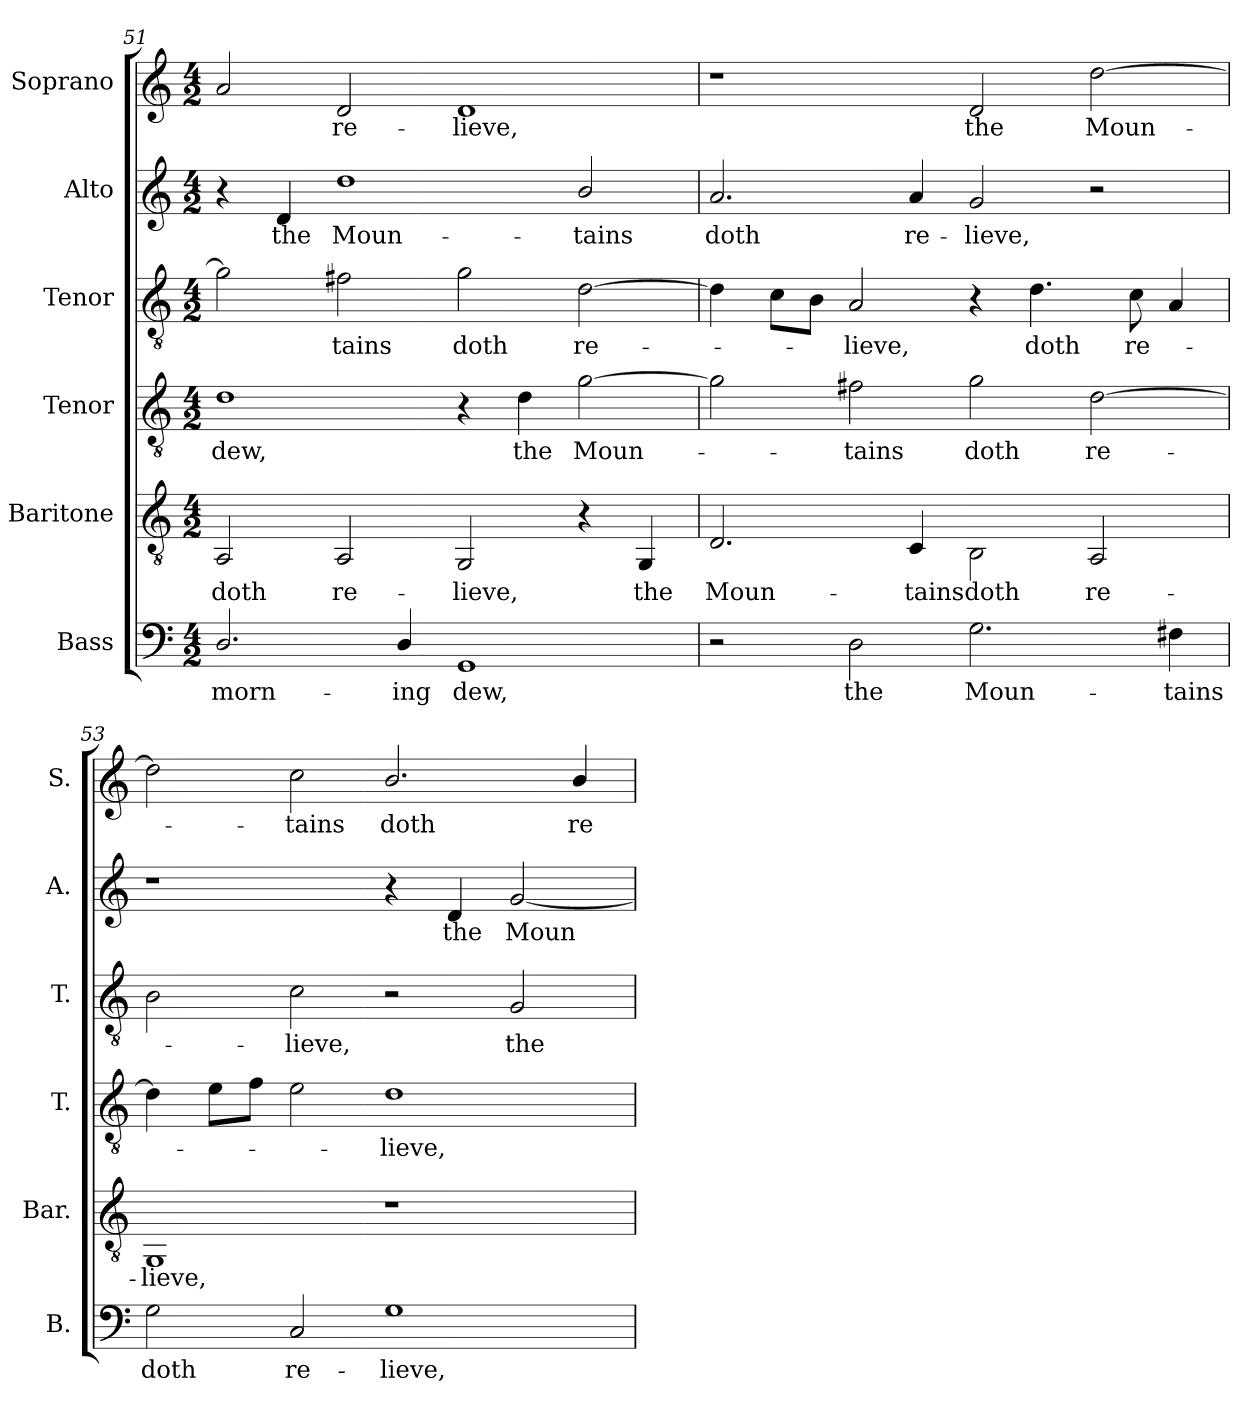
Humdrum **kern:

**kern	**text	**kern	**text	**kern	**text	**kern	**text	**kern	**text	**kern	**text
*part6	*part6	*part5	*part5	*part4	*part4	*part3	*part3	*part2	*part2	*part1	*part1
*staff6	*staff6	*staff5	*staff5	*staff4	*staff4	*staff3	*staff3	*staff2	*staff2	*staff1	*staff1
*I"Bass	*	*I"Baritone	*	*I"Tenor	*	*I"Tenor	*	*I"Alto	*	*I"Soprano	*
*I'B.	*	*I'Bar.	*	*I'T.	*	*I'T.	*	*I'A.	*	*I'S.	*
*clefF4	*	*clefGv2	*	*clefGv2	*	*clefGv2	*	*clefG2	*	*clefG2	*
*	*	*	*	*ITrd7c12	*	*ITrd7c12	*	*	*	*	*
*k[]	*	*k[]	*	*k[]	*	*k[]	*	*k[]	*	*k[]	*
*C:	*	*C:	*	*C:	*	*C:	*	*C:	*	*C:	*
*M4/2	*	*M4/2	*	*M4/2	*	*M4/2	*	*M4/2	*	*M4/2	*
=51	=51	=51	=51	=51	=51	=51	=51	=51	=51	=51	=51
!	!LO:LY:b:color=#000000	!	!	!	!	!	!	!	!	!	!
!	!	!	!LO:LY:b:color=#000000	!	!	!	!	!	!	!	!
!	!	!	!	!	!LO:LY:b:color=#000000	!	!	!	!	!	!
2.Di/	morn-	2AAi/	doth	1Di	dew,	2Gi\]	.	4r	.	2ai/	.
!	!	!	!	!	!	!	!	!	!LO:LY:b:color=#000000	!	!
.	.	.	.	.	.	.	.	4di/	the	.	.
!	!	!	!LO:LY:b:color=#000000	!	!	!	!	!	!	!	!
!	!	!	!	!	!	!	!LO:LY:b:color=#000000	!	!	!	!
!	!	!	!	!	!	!	!	!	!LO:LY:b:color=#000000	!	!
!	!	!	!	!	!	!	!	!	!	!	!LO:LY:b:color=#000000
.	.	2AAi/	re-	.	.	2F#Xi\	-tains	1ddi	Moun-	2di/	re-
!	!LO:LY:b:color=#000000	!	!	!	!	!	!	!	!	!	!
4Di/	-ing	.	.	.	.	.	.	.	.	.	.
!	!LO:LY:b:color=#000000	!	!	!	!	!	!	!	!	!	!
!	!	!	!LO:LY:b:color=#000000	!	!	!	!	!	!	!	!
!	!	!	!	!	!	!	!LO:LY:b:color=#000000	!	!	!	!
!	!	!	!	!	!	!	!	!	!	!	!LO:LY:b:color=#000000
1GGi	dew,	2GGi/	-lieve,	4r	.	2Gi\	doth	.	.	1di	-lieve,
!	!	!	!	!	!LO:LY:b:color=#000000	!	!	!	!	!	!
.	.	.	.	4Di\	the	.	.	.	.	.	.
!	!	!	!	!	!LO:LY:b:color=#000000	!	!	!	!	!	!
!	!	!	!	!	!	!	!LO:LY:b:color=#000000	!	!	!	!
!	!	!	!	!	!	!	!	!	!LO:LY:b:color=#000000	!	!
.	.	4r	.	[2Gi\	Moun-	[2Di\	re-	2bi/	-tains	.	.
!	!	!	!LO:LY:b:color=#000000	!	!	!	!	!	!	!	!
.	.	4GGi/	the	.	.	.	.	.	.	.	.
=52	=52	=52	=52	=52	=52	=52	=52	=52	=52	=52	=52
!	!	!	!LO:LY:b:color=#000000	!	!	!	!	!	!	!	!
!	!	!	!	!	!	!	!	!	!LO:LY:b:color=#000000	!	!
2r	.	2.Di/	Moun-	2Gi\]	.	4Di\]	.	2.ai/	doth	1r	.
.	.	.	.	.	.	8Ci\L	.	.	.	.	.
.	.	.	.	.	.	8BBi\J	.	.	.	.	.
!	!LO:LY:b:color=#000000	!	!	!	!	!	!	!	!	!	!
!	!	!	!	!	!LO:LY:b:color=#000000	!	!	!	!	!	!
!	!	!	!	!	!	!	!LO:LY:b:color=#000000	!	!	!	!
2Di\	the	.	.	2F#Xi\	-tains	2AAi/	-lieve,	.	.	.	.
!	!	!	!LO:LY:b:color=#000000	!	!	!	!	!	!	!	!
!	!	!	!	!	!	!	!	!	!LO:LY:b:color=#000000	!	!
.	.	4Ci/	-tains	.	.	.	.	4ai/	re-	.	.
!	!LO:LY:b:color=#000000	!	!	!	!	!	!	!	!	!	!
!	!	!	!LO:LY:b:color=#000000	!	!	!	!	!	!	!	!
!	!	!	!	!	!LO:LY:b:color=#000000	!	!	!	!	!	!
!	!	!	!	!	!	!	!	!	!LO:LY:b:color=#000000	!	!
!	!	!	!	!	!	!	!	!	!	!	!LO:LY:b:color=#000000
2.Gi\	Moun-	2BBi\	doth	2Gi\	doth	4r	.	2gi/	-lieve,	2di/	the
!	!	!	!	!	!	!	!LO:LY:b:color=#000000	!	!	!	!
.	.	.	.	.	.	4.Di\	doth	.	.	.	.
!	!	!	!LO:LY:b:color=#000000	!	!	!	!	!	!	!	!
!	!	!	!	!	!LO:LY:b:color=#000000	!	!	!	!	!	!
!	!	!	!	!	!	!	!	!	!	!	!LO:LY:b:color=#000000
.	.	2AAi/	re-	[2Di\	re-	.	.	2r	.	[2ddi\	Moun-
!	!	!	!	!	!	!	!LO:LY:b:color=#000000	!	!	!	!
.	.	.	.	.	.	8Ci\	re-	.	.	.	.
!	!LO:LY:b:color=#000000	!	!	!	!	!	!	!	!	!	!
4F#Xi\	-tains	.	.	.	.	4AAi/	.	.	.	.	.
=53	=53	=53	=53	=53	=53	=53	=53	=53	=53	=53	=53
!	!LO:LY:b:color=#000000	!	!	!	!	!	!	!	!	!	!
!	!	!	!LO:LY:b:color=#000000	!	!	!	!	!	!	!	!
2Gi\	doth	1GGi	-lieve,	4Di\]	.	2BBi\	.	1r	.	2ddi\]	.
.	.	.	.	8Ei\L	.	.	.	.	.	.	.
.	.	.	.	8Fi\J	.	.	.	.	.	.	.
!	!LO:LY:b:color=#000000	!	!	!	!	!	!	!	!	!	!
!	!	!	!	!	!	!	!LO:LY:b:color=#000000	!	!	!	!
!	!	!	!	!	!	!	!	!	!	!	!LO:LY:b:color=#000000
2Ci/	re-	.	.	2Ei\	.	2Ci\	-lieve,	.	.	2cci\	-tains
!	!LO:LY:b:color=#000000	!	!	!	!	!	!	!	!	!	!
!	!	!	!	!	!LO:LY:b:color=#000000	!	!	!	!	!	!
!	!	!	!	!	!	!	!	!	!	!	!LO:LY:b:color=#000000
1Gi	-lieve,	1r	.	1Di	-lieve,	2r	.	4r	.	2.bi/	doth
!	!	!	!	!	!	!	!	!	!LO:LY:b:color=#000000	!	!
.	.	.	.	.	.	.	.	4di/	the	.	.
!	!	!	!	!	!	!	!LO:LY:b:color=#000000	!	!	!	!
!	!	!	!	!	!	!	!	!	!LO:LY:b:color=#000000	!	!
.	.	.	.	.	.	2GGi/	the	[2gi/	Moun-	.	.
!	!	!	!	!	!	!	!	!	!	!	!LO:LY:b:color=#000000
.	.	.	.	.	.	.	.	.	.	4bi/	re-
=	=	=	=	=	=	=	=	=	=	=	=
*-	*-	*-	*-	*-	*-	*-	*-	*-	*-	*-	*-
